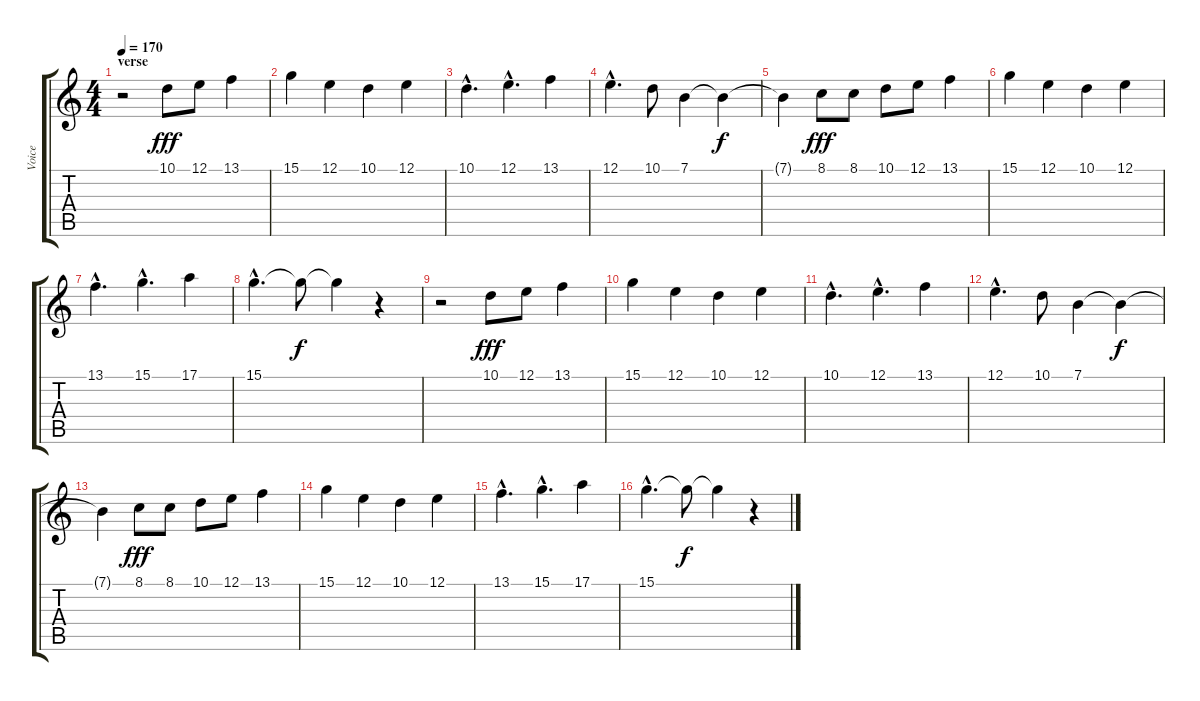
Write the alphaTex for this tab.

\track ("Voice" "Voice") {instrument choiraahs}
\staff {score tabs}
\tuning (E4 B3 G3 D3 A2 E2) {hide}
\ts (4 4)
\section ("" "verse")
\tempo 170
\clef g2
\ks c
r.2{dy fff} 10.1.8 12.1.8 13.1.4 |
15.1.4 12.1.4 10.1.4 12.1.4 |
10.1{hac}.4{d} 12.1{hac}.4{d} 13.1.4 |
12.1{hac}.4{d} 10.1.8 7.1.4 7.1{t}.4{dy f} |
7.1{t}.4 8.1.8{dy fff} 8.1.8 10.1.8 12.1.8 13.1.4 |
15.1.4 12.1.4 10.1.4 12.1.4 |
13.1{hac}.4{d} 15.1{hac}.4{d} 17.1.4 |
15.1{hac}.4{d} 15.1{t}.8{dy f} 15.1{t}.4 r.4 |
r.2 10.1.8{dy fff} 12.1.8 13.1.4 |
15.1.4 12.1.4 10.1.4 12.1.4 |
10.1{hac}.4{d} 12.1{hac}.4{d} 13.1.4 |
12.1{hac}.4{d} 10.1.8 7.1.4 7.1{t}.4{dy f} |
7.1{t}.4 8.1.8{dy fff} 8.1.8 10.1.8 12.1.8 13.1.4 |
15.1.4 12.1.4 10.1.4 12.1.4 |
13.1{hac}.4{d} 15.1{hac}.4{d} 17.1.4 |
15.1{hac}.4{d} 15.1{t}.8{dy f} 15.1{t}.4 r.4
